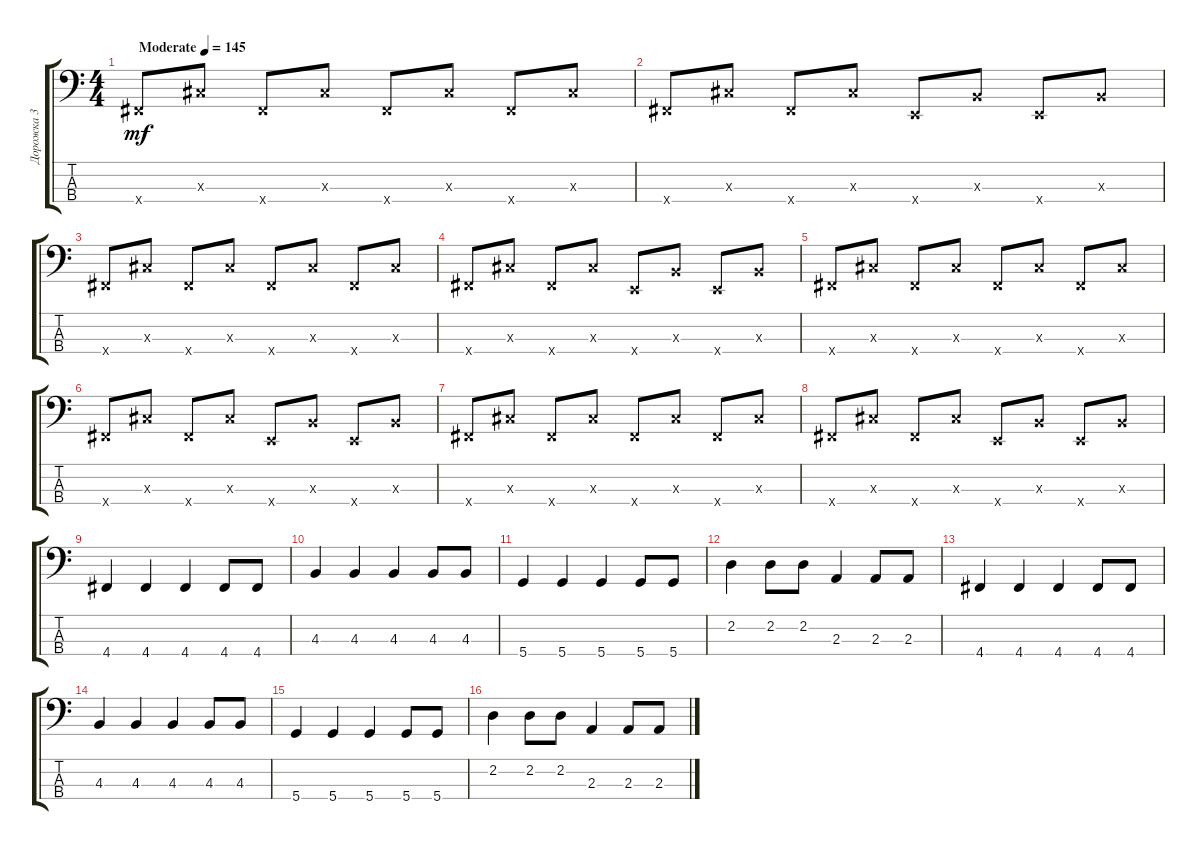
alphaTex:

\track ("Дорожка 3" "Дорожка 3") {instrument electricbasspick}
\staff {score tabs}
\tuning (F2 C2 G1 D1) {hide}
\ts (4 4)
\tempo (145 "Moderate")
\clef f4
\ks c
4.4{x}.8{dy mf instrument electricbasspick} 6.3{x}.8 4.4{x}.8 6.3{x}.8 4.4{x}.8 6.3{x}.8 4.4{x}.8 6.3{x}.8 |
4.4{x}.8 6.3{x}.8 4.4{x}.8 6.3{x}.8 2.4{x}.8 4.3{x}.8 2.4{x}.8 4.3{x}.8 |
4.4{x}.8 6.3{x}.8 4.4{x}.8 6.3{x}.8 4.4{x}.8 6.3{x}.8 4.4{x}.8 6.3{x}.8 |
4.4{x}.8 6.3{x}.8 4.4{x}.8 6.3{x}.8 2.4{x}.8 4.3{x}.8 2.4{x}.8 4.3{x}.8 |
4.4{x}.8 6.3{x}.8 4.4{x}.8 6.3{x}.8 4.4{x}.8 6.3{x}.8 4.4{x}.8 6.3{x}.8 |
4.4{x}.8 6.3{x}.8 4.4{x}.8 6.3{x}.8 2.4{x}.8 4.3{x}.8 2.4{x}.8 4.3{x}.8 |
4.4{x}.8 6.3{x}.8 4.4{x}.8 6.3{x}.8 4.4{x}.8 6.3{x}.8 4.4{x}.8 6.3{x}.8 |
4.4{x}.8 6.3{x}.8 4.4{x}.8 6.3{x}.8 2.4{x}.8 4.3{x}.8 2.4{x}.8 4.3{x}.8 |
4.4.4 4.4.4 4.4.4 4.4.8 4.4.8 |
4.3.4 4.3.4 4.3.4 4.3.8 4.3.8 |
5.4.4 5.4.4 5.4.4 5.4.8 5.4.8 |
2.2.4 2.2.8 2.2.8 2.3.4 2.3.8 2.3.8 |
4.4.4 4.4.4 4.4.4 4.4.8 4.4.8 |
4.3.4 4.3.4 4.3.4 4.3.8 4.3.8 |
5.4.4 5.4.4 5.4.4 5.4.8 5.4.8 |
2.2.4 2.2.8 2.2.8 2.3.4 2.3.8 2.3.8
